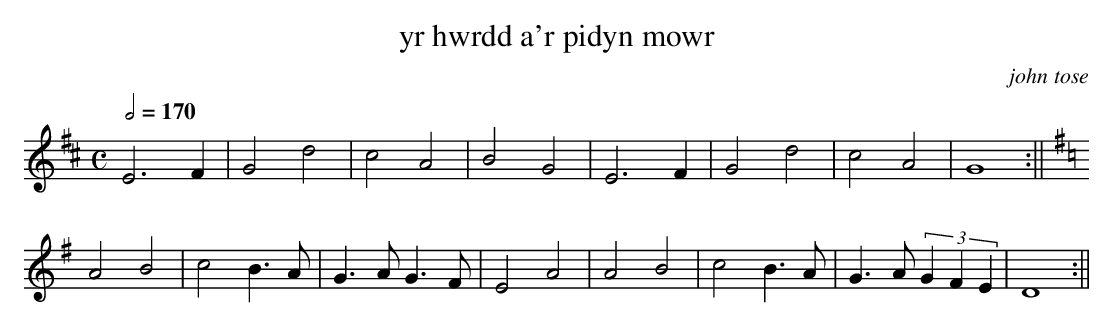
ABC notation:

X:1
T:yr hwrdd a'r pidyn mowr
C:john tose
M:C
L:1/4
Q:1/2=170
K:Glyd
E3F|G2d2|c2A2|B2G2|E3F|G2d2|c2A2|G4:||
K:Dmix
A2B2|c2B>A|G>AG>F|E2A2|A2B2|c2B>A|G>A(3GFE|D4:||
